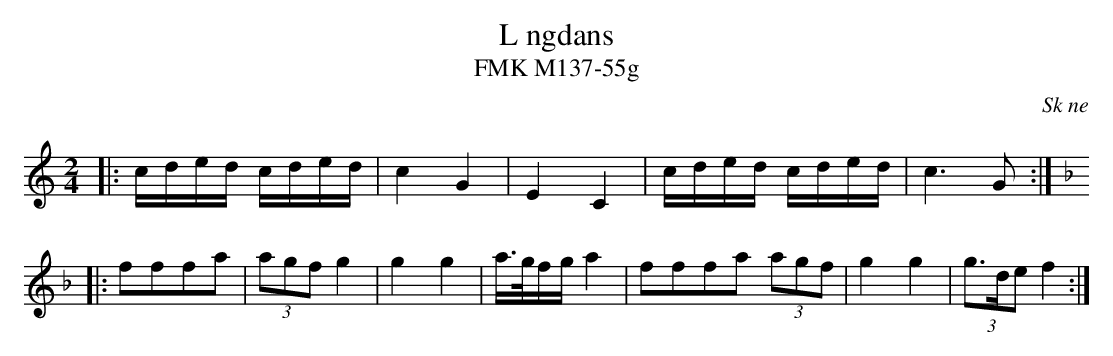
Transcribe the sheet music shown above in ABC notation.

X:1
T:L ngdans
T:FMK M137-55g
O:Sk ne
M:2/4
L:1/16
K:C
|: cded cded | c4 G4 | E4 C4 | cded cded | c4>G4 :|
|:[K:F] f2f2f2a2 |(3a2g2f2 g4 | g4 g4 |  a>gfg a4 | f2f2f2a2 (3a2g2f2 | g4 g4 | (3g2>d2e2 f4  :|
